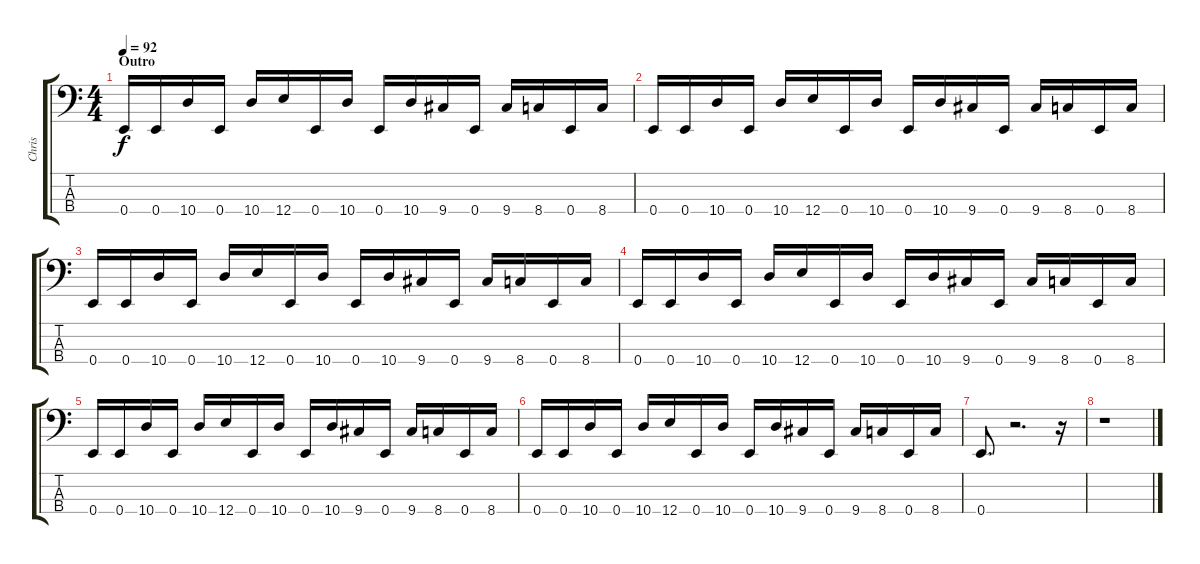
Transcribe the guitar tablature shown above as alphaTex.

\track ("Chris" "Chris") {instrument electricbasspick}
\staff {score tabs}
\tuning (G2 D2 A1 E1) {hide}
\ts (4 4)
\section ("" "Outro")
\tempo 92
\clef f4
\ks c
0.4.16{dy f} 0.4.16 10.4.16 0.4.16 10.4.16 12.4.16 0.4.16 10.4.16 0.4.16 10.4.16 9.4.16 0.4.16 9.4.16 8.4.16 0.4.16 8.4.16 |
0.4.16 0.4.16 10.4.16 0.4.16 10.4.16 12.4.16 0.4.16 10.4.16 0.4.16 10.4.16 9.4.16 0.4.16 9.4.16 8.4.16 0.4.16 8.4.16 |
0.4.16 0.4.16 10.4.16 0.4.16 10.4.16 12.4.16 0.4.16 10.4.16 0.4.16 10.4.16 9.4.16 0.4.16 9.4.16 8.4.16 0.4.16 8.4.16 |
0.4.16 0.4.16 10.4.16 0.4.16 10.4.16 12.4.16 0.4.16 10.4.16 0.4.16 10.4.16 9.4.16 0.4.16 9.4.16 8.4.16 0.4.16 8.4.16 |
0.4.16 0.4.16 10.4.16 0.4.16 10.4.16 12.4.16 0.4.16 10.4.16 0.4.16 10.4.16 9.4.16 0.4.16 9.4.16 8.4.16 0.4.16 8.4.16 |
0.4.16 0.4.16 10.4.16 0.4.16 10.4.16 12.4.16 0.4.16 10.4.16 0.4.16 10.4.16 9.4.16 0.4.16 9.4.16 8.4.16 0.4.16 8.4.16 |
0.4.8{d} r.2{d} r.16 |
r.1
